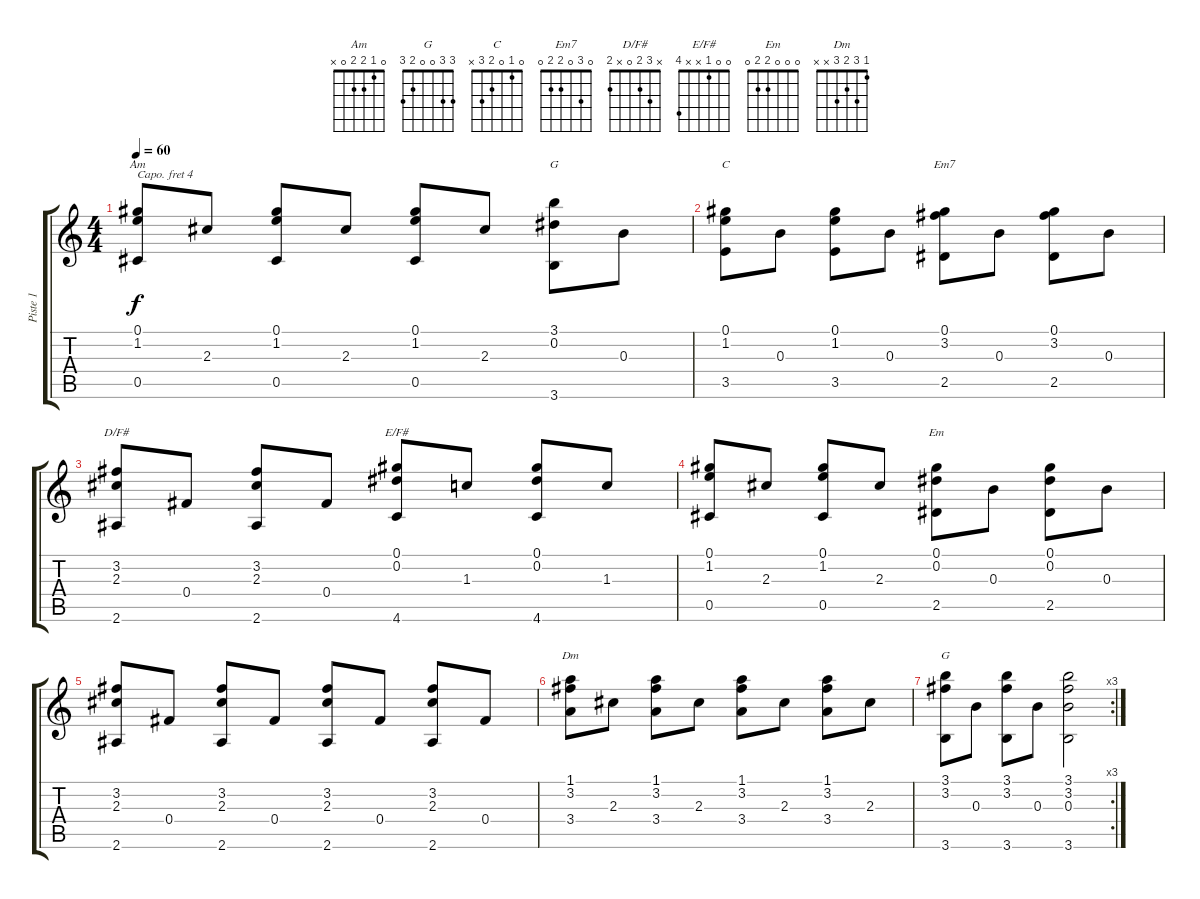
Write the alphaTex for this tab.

\track ("Piste 1" "Piste 1") {instrument acousticguitarsteel}
\staff {score tabs}
\capo 4
\tuning (E4 B3 G3 D3 A2 E2) {hide}
\chord ("Am" 0 1 2 2 0 x)
\chord ("G" 3 0 0 0 2 3)
\chord ("C" 0 1 0 2 3 x)
\chord ("Em7" 0 3 0 2 2 0)
\chord ("D/F#" x 3 2 0 x 2)
\chord ("E/F#" 0 0 1 x x 4)
\chord ("Em" 0 0 0 2 2 0)
\chord ("Dm" 1 3 2 3 x x)
\chord ("G" 3 3 0 0 2 3)
\ts (4 4)
\tempo 60
\clef g2
\ks c
(0.1 1.2 0.5).8{ch "Am" dy f} 2.3.8 (0.1 1.2 0.5).8 2.3.8 (0.1 1.2 0.5).8 2.3.8 (3.1 0.2 3.6).8{ch "G"} 0.3.8 |
(0.1 1.2 3.5).8{ch "C"} 0.3.8 (0.1 1.2 3.5).8 0.3.8 (0.1 3.2 2.5).8{ch "Em7"} 0.3.8 (0.1 3.2 2.5).8 0.3.8 |
(3.2 2.3 2.6).8{ch "D/F#"} 0.4.8 (3.2 2.3 2.6).8 0.4.8 (0.1 0.2 4.6).8{ch "E/F#"} 1.3.8 (0.1 0.2 4.6).8 1.3.8 |
(0.1 1.2 0.5).8 2.3.8 (0.1 1.2 0.5).8 2.3.8 (0.1 0.2 2.5).8{ch "Em"} 0.3.8 (0.1 0.2 2.5).8 0.3.8 |
(3.2 2.3 2.6).8 0.4.8 (3.2 2.3 2.6).8 0.4.8 (3.2 2.3 2.6).8 0.4.8 (3.2 2.3 2.6).8 0.4.8 |
(1.1 3.2 3.4).8{ch "Dm"} 2.3.8 (1.1 3.2 3.4).8 2.3.8 (1.1 3.2 3.4).8 2.3.8 (1.1 3.2 3.4).8 2.3.8 |
\rc 3
(3.1 3.2 3.6).8{ch "G"} 0.3.8 (3.1 3.2 3.6).8 0.3.8 (3.1 3.2 0.3 3.6).2
